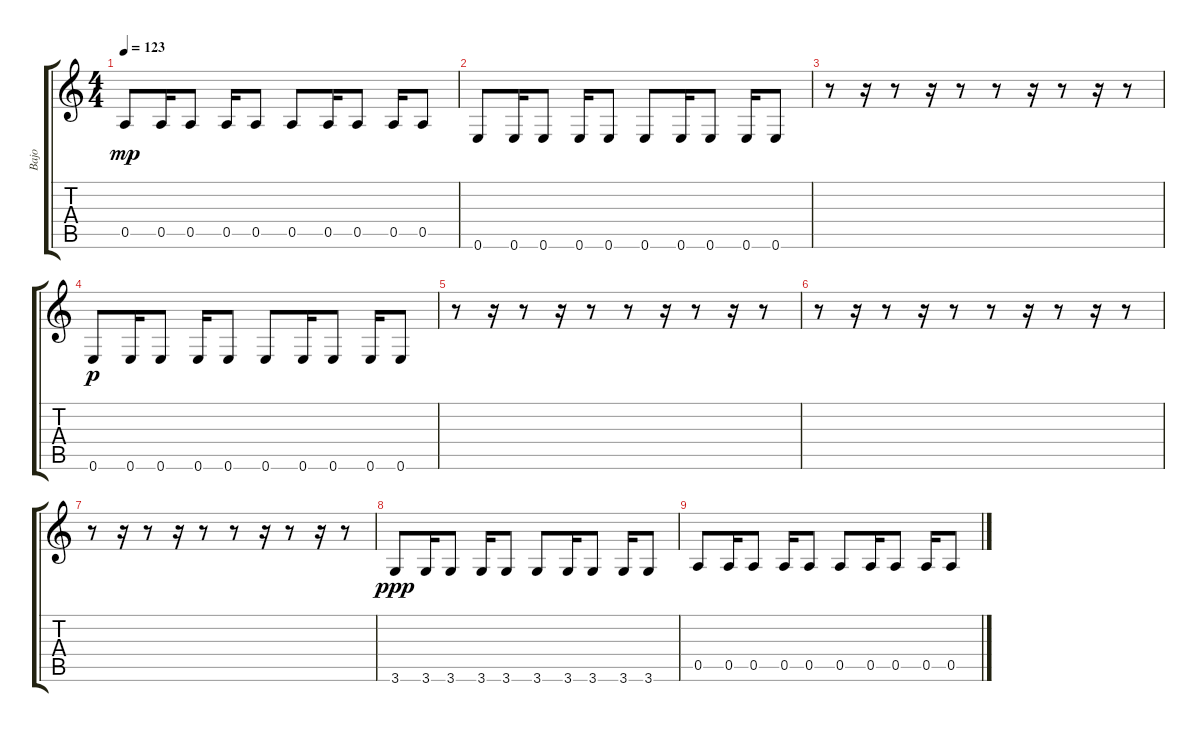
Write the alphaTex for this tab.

\track ("Bajo" "Bajo") {instrument electricbasspick}
\staff {score tabs}
\tuning (E4 B3 G3 D3 A2 E2) {hide}
\ts (4 4)
\tempo 123
\clef g2
\ks c
0.5.8{dy mp} 0.5.16 0.5.8 0.5.16 0.5.8 0.5.8 0.5.16 0.5.8 0.5.16 0.5.8 |
0.6.8 0.6.16 0.6.8 0.6.16 0.6.8 0.6.8 0.6.16 0.6.8 0.6.16 0.6.8 |
r.8 r.16 r.8 r.16 r.8 r.8 r.16 r.8 r.16 r.8 |
0.6.8{dy p} 0.6.16 0.6.8 0.6.16 0.6.8 0.6.8 0.6.16 0.6.8 0.6.16 0.6.8 |
r.8 r.16 r.8 r.16 r.8 r.8 r.16 r.8 r.16 r.8 |
r.8 r.16 r.8 r.16 r.8 r.8 r.16 r.8 r.16 r.8 |
r.8 r.16 r.8 r.16 r.8 r.8 r.16 r.8 r.16 r.8 |
3.6.8{dy ppp} 3.6.16 3.6.8 3.6.16 3.6.8 3.6.8 3.6.16 3.6.8 3.6.16 3.6.8 |
0.5.8 0.5.16 0.5.8 0.5.16 0.5.8 0.5.8 0.5.16 0.5.8 0.5.16 0.5.8
